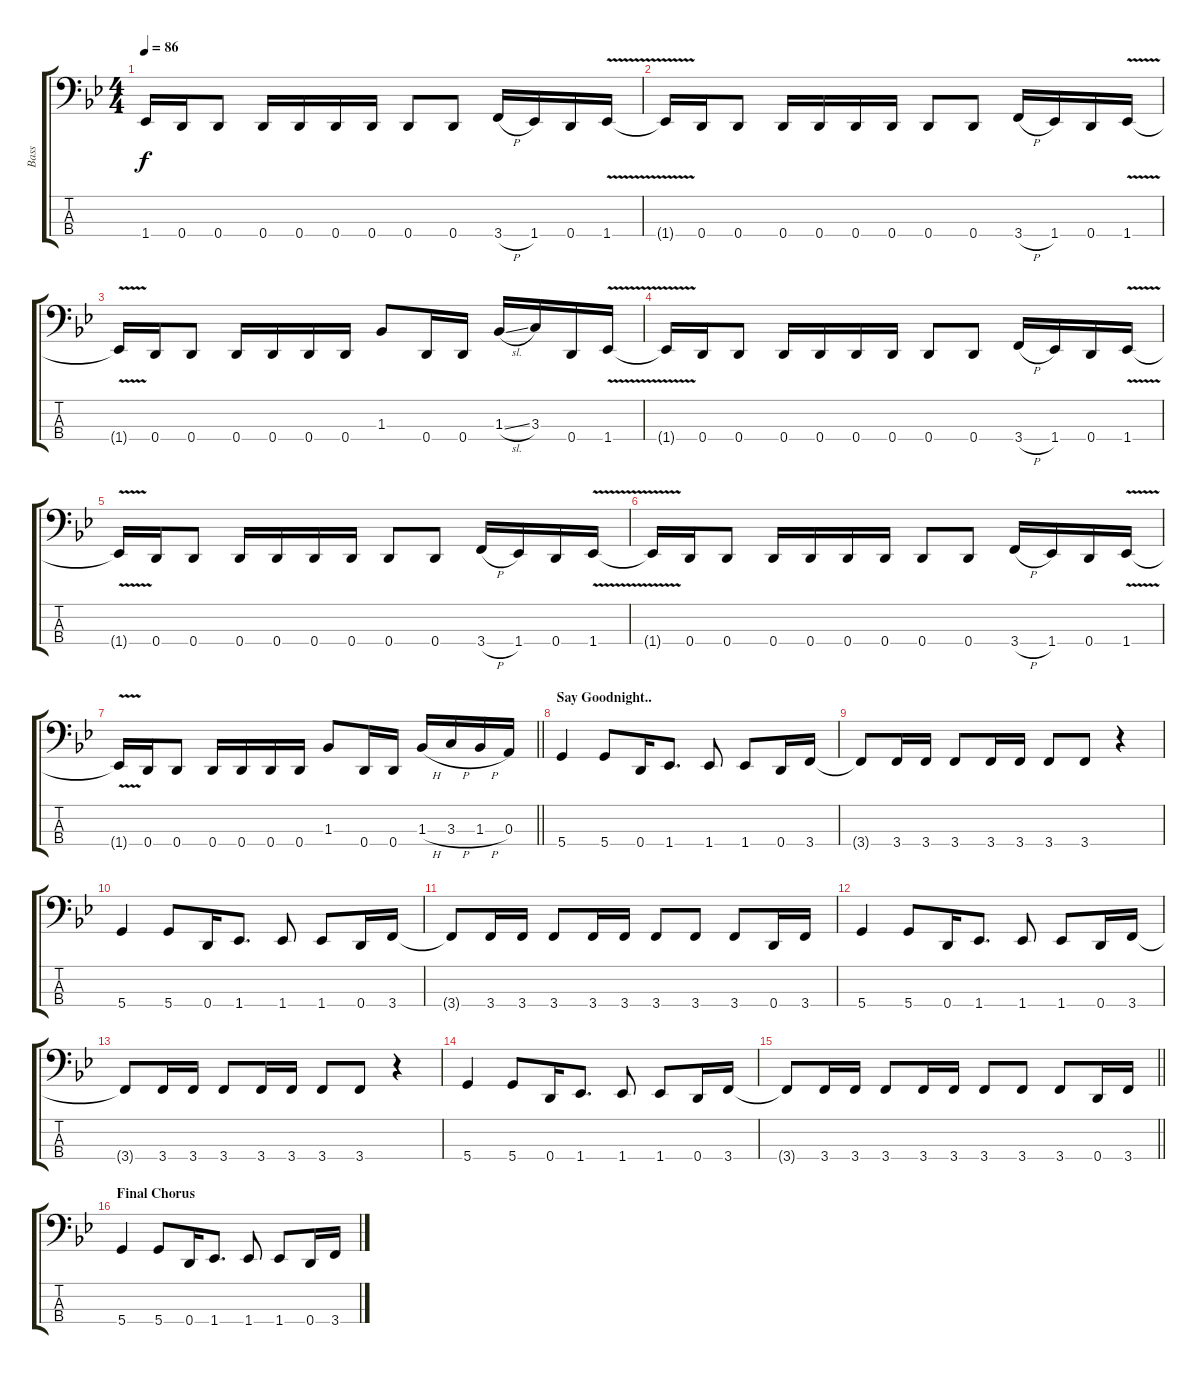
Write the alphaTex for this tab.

\track ("Bass" "Bass") {instrument electricbassfinger}
\staff {score tabs}
\tuning (G2 D2 A1 D1) {hide}
\ts (4 4)
\tempo 86
\clef f4
\ks gminor
1.4{t}.16{dy f} 0.4.16 0.4.8 0.4.16 0.4.16 0.4.16 0.4.16 0.4.8 0.4.8 3.4{h}.16 1.4.16 0.4.16 1.4{v}.16 |
1.4{t}.16 0.4.16 0.4.8 0.4.16 0.4.16 0.4.16 0.4.16 0.4.8 0.4.8 3.4{h}.16 1.4.16 0.4.16 1.4{v}.16 |
1.4{t}.16 0.4.16 0.4.8 0.4.16 0.4.16 0.4.16 0.4.16 1.3.8 0.4.16 0.4.16 1.3{sl}.16 3.3.16 0.4.16 1.4{v}.16 |
1.4{t}.16 0.4.16 0.4.8 0.4.16 0.4.16 0.4.16 0.4.16 0.4.8 0.4.8 3.4{h}.16 1.4.16 0.4.16 1.4{v}.16 |
1.4{t}.16 0.4.16 0.4.8 0.4.16 0.4.16 0.4.16 0.4.16 0.4.8 0.4.8 3.4{h}.16 1.4.16 0.4.16 1.4{v}.16 |
1.4{t}.16 0.4.16 0.4.8 0.4.16 0.4.16 0.4.16 0.4.16 0.4.8 0.4.8 3.4{h}.16 1.4.16 0.4.16 1.4{v}.16 |
\barLineRight lightlight
1.4{t}.16 0.4.16 0.4.8 0.4.16 0.4.16 0.4.16 0.4.16 1.3.8 0.4.16 0.4.16 1.3{h}.16 3.3{h}.16 1.3{h}.16 0.3.16 |
\section ("" "Say Goodnight..")
5.4.4 5.4.8 0.4.16 1.4.8{d} 1.4.8 1.4.8 0.4.16 3.4.16 |
3.4{t}.8 3.4.16 3.4.16 3.4.8 3.4.16 3.4.16 3.4.8 3.4.8 r.4 |
5.4.4 5.4.8 0.4.16 1.4.8{d} 1.4.8 1.4.8 0.4.16 3.4.16 |
3.4{t}.8 3.4.16 3.4.16 3.4.8 3.4.16 3.4.16 3.4.8 3.4.8 3.4.8 0.4.16 3.4.16 |
5.4.4 5.4.8 0.4.16 1.4.8{d} 1.4.8 1.4.8 0.4.16 3.4.16 |
3.4{t}.8 3.4.16 3.4.16 3.4.8 3.4.16 3.4.16 3.4.8 3.4.8 r.4 |
5.4.4 5.4.8 0.4.16 1.4.8{d} 1.4.8 1.4.8 0.4.16 3.4.16 |
\barLineRight lightlight
3.4{t}.8 3.4.16 3.4.16 3.4.8 3.4.16 3.4.16 3.4.8 3.4.8 3.4.8 0.4.16 3.4.16 |
\section ("" "Final Chorus")
5.4.4 5.4.8 0.4.16 1.4.8{d} 1.4.8 1.4.8 0.4.16 3.4.16
